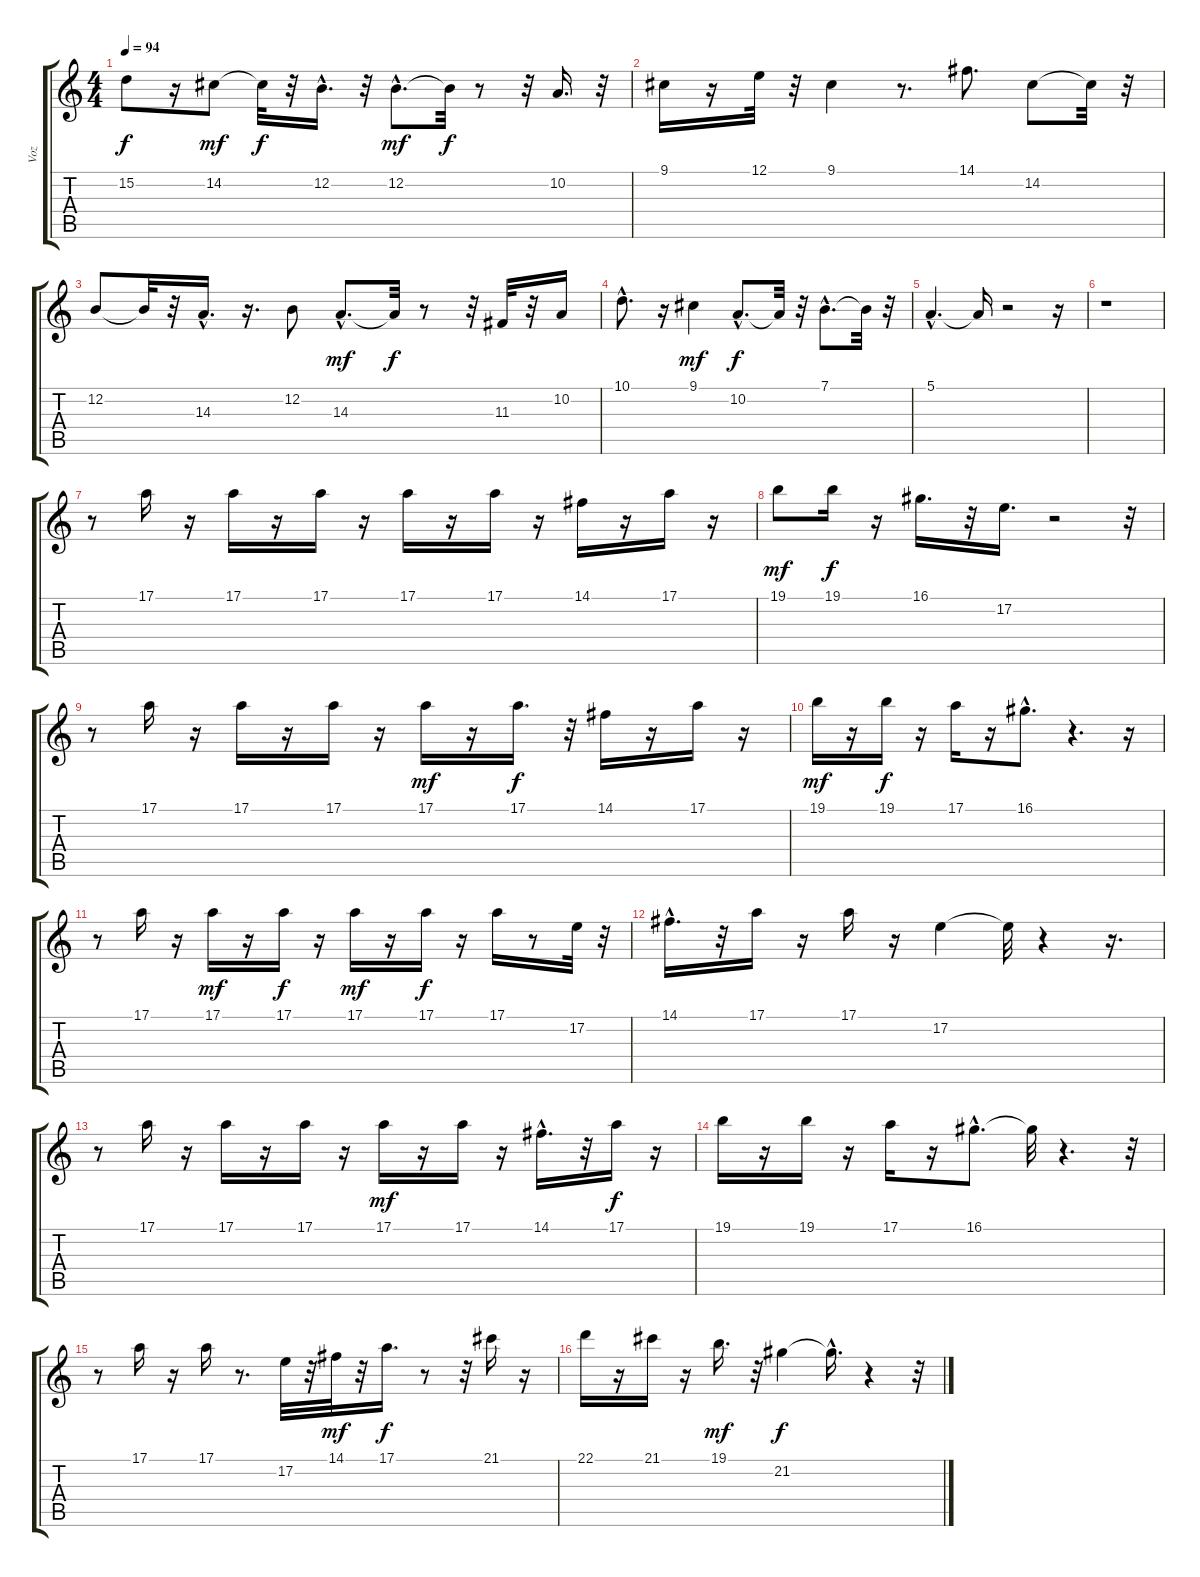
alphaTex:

\track ("Voz" "Voz") {instrument tenorsax}
\staff {score tabs}
\tuning (E4 B3 G3 D3 A2 E2) {hide}
\ts (4 4)
\tempo 94
\clef g2
\ks c
15.2.8{dy f} r.16 14.2.8{dy mf} 14.2{t}.32{dy f} r.32 12.2{hac}.16{d} r.32 12.2{hac}.8{d dy mf} 12.2{t}.32{dy f} r.8 r.32 10.2.16{d} r.32 |
9.1.16 r.16 12.1.32 r.32 9.1.4 r.8{d} 14.1.8{d} 14.2.8 14.2{t}.32 r.32 |
12.2.8 12.2{t}.32 r.32 14.3{hac}.16{d} r.16{d} 12.2.8 14.3{hac}.8{d dy mf} 14.3{t}.32{dy f} r.8 r.32 11.3.32 r.32 10.2.16 |
10.1{hac}.8{d} r.16 9.1.4{dy mf} 10.2{hac}.8{d dy f} 10.2{t}.32 r.32 7.1{hac}.8{d} 7.1{t}.32 r.32 |
5.1{hac}.4{d} 5.1{t}.16 r.2 r.16 |
r.1 |
r.8 17.1.16 r.16 17.1.16 r.16 17.1.16 r.16 17.1.16 r.16 17.1.16 r.16 14.1.16 r.16 17.1.16 r.16 |
19.1.8{dy mf} 19.1.16{dy f} r.16 16.1.16{d} r.32 17.2.16{d} r.2 r.32 |
r.8 17.1.16 r.16 17.1.16 r.16 17.1.16 r.16 17.1.16{dy mf} r.16 17.1.16{d dy f} r.32 14.1.16 r.16 17.1.16 r.16 |
19.1.16{dy mf} r.16 19.1.16{dy f} r.16 17.1.16 r.16 16.1{hac}.8{d} r.4{d} r.16 |
r.8 17.1.16 r.16 17.1.16{dy mf} r.16 17.1.16{dy f} r.16 17.1.16{dy mf} r.16 17.1.16{dy f} r.16 17.1.16 r.8 17.2.32 r.32 |
14.1{hac}.16{d} r.32 17.1.16 r.16 17.1.16 r.16 17.2.4 17.2{t}.32 r.4 r.16{d} |
r.8 17.1.16 r.16 17.1.16 r.16 17.1.16 r.16 17.1.16{dy mf} r.16 17.1.16 r.16 14.1{hac}.16{d} r.32 17.1.16{dy f} r.16 |
19.1.16 r.16 19.1.16 r.16 17.1.16 r.16 16.1{hac}.8{d} 16.1{t}.32 r.4{d} r.32 |
r.8 17.1.16 r.16 17.1.16 r.8{d} 17.2.32 r.32 14.1.32{dy mf} r.32 17.1.16{d dy f} r.8 r.32 21.1.16 r.16 |
22.1.16 r.16 21.1.16 r.16 19.1.16{d dy mf} r.32 21.2.4{dy f} 21.2{hac t}.16{d} r.4 r.32
